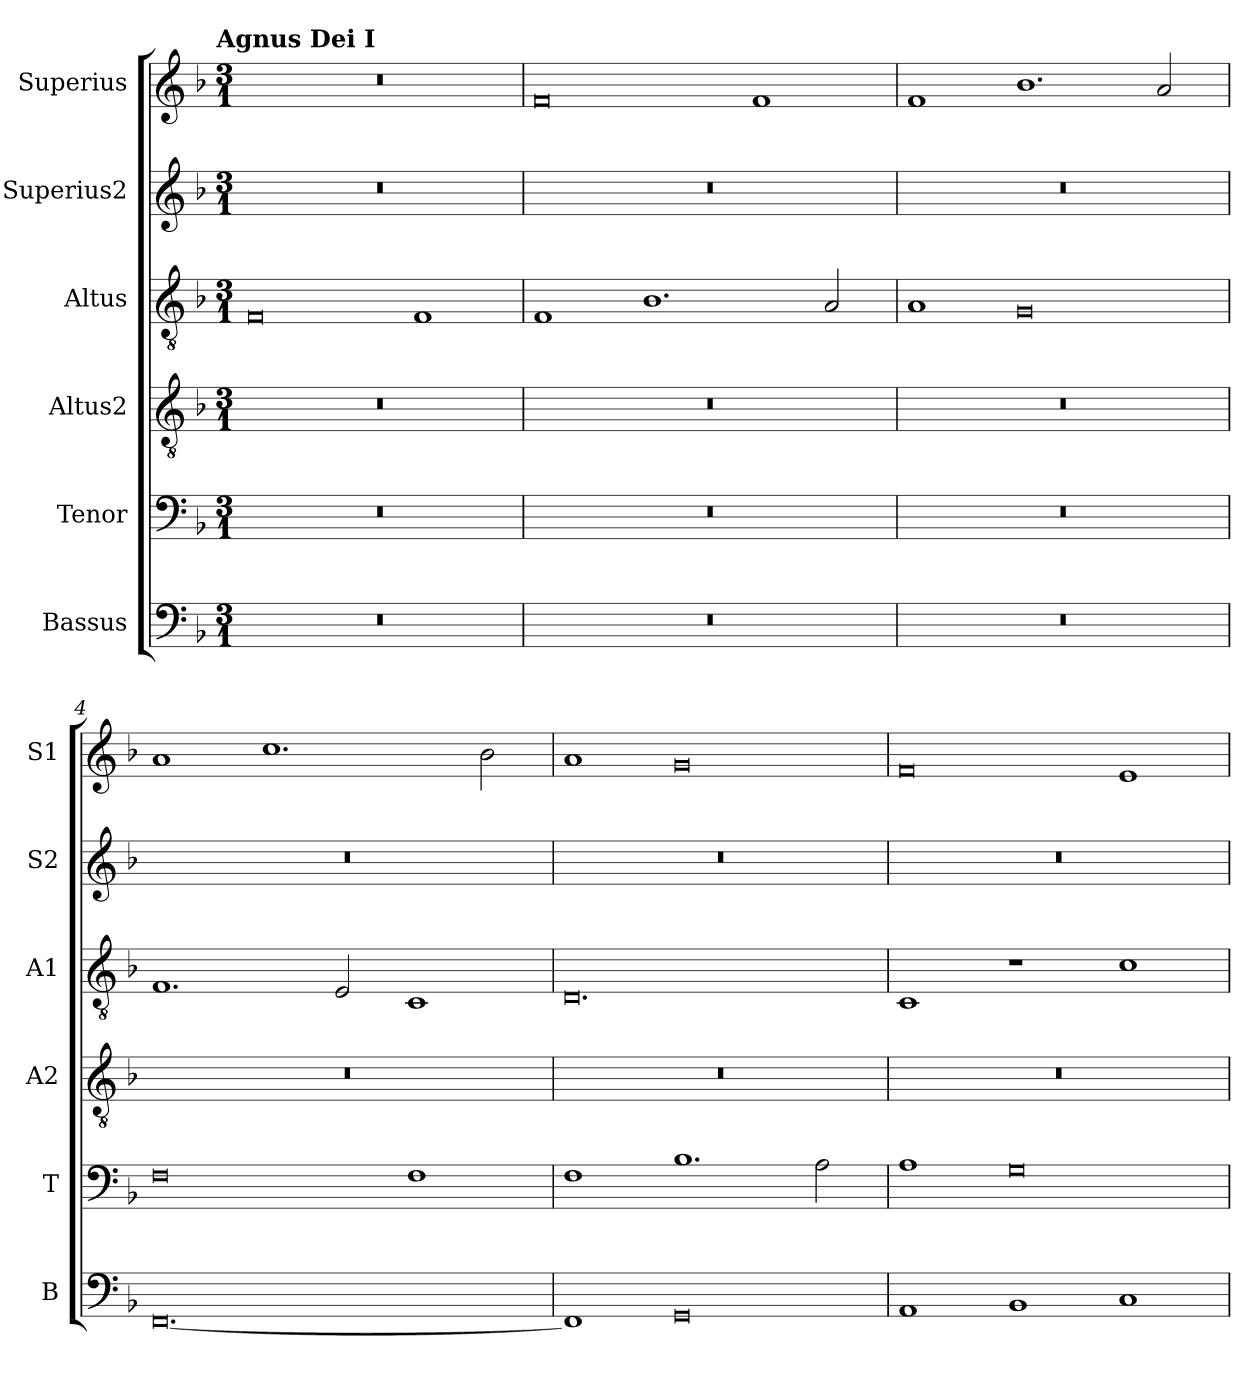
**kern	**kern	**kern	**kern	**kern	**kern
*part6	*part5	*part4	*part3	*part2	*part1
*staff6	*staff5	*staff4	*staff3	*staff2	*staff1
*I"Bassus	*I"Tenor	*I"Altus2	*I"Altus	*I"Superius2	*I"Superius
*I'B	*I'T	*I'A2	*I'A1	*I'S2	*I'S1
*clefF4	*clefF4	*clefGv2	*clefGv2	*clefG2	*clefG2
*k[b-]	*k[b-]	*k[b-]	*k[b-]	*k[b-]	*k[b-]
!!LO:TX:omd:t=Agnus Dei I
*M3/1	*M3/1	*M3/1	*M3/1	*M3/1	*M3/1
=1	=1	=1	=1	=1	=1
0.r	0.r	0.r	0F	0.r	0.r
.	.	.	1F	.	.
=2	=2	=2	=2	=2	=2
0.r	0.r	0.r	1F	0.r	0f
.	.	.	1.B-	.	.
.	.	.	.	.	1f
.	.	.	2A/	.	.
=3	=3	=3	=3	=3	=3
0.r	0.r	0.r	1A	0.r	1f
.	.	.	0G	.	1.b-
.	.	.	.	.	2a/
=4	=4	=4	=4	=4	=4
[0.FF	0F	0.r	1.F	0.r	1a
.	.	.	.	.	1.cc
.	.	.	2E/	.	.
.	1F	.	1C	.	.
.	.	.	.	.	2b-\
=5	=5	=5	=5	=5	=5
1FF]	1F	0.r	0.D	0.r	1a
0GG	1.B-	.	.	.	0g
.	2A\	.	.	.	.
=6	=6	=6	=6	=6	=6
1AA	1A	0.r	1C	0.r	0f
1BB-	0G	.	1r	.	.
1C	.	.	1c	.	1e
=	=	=	=	=	=
*-	*-	*-	*-	*-	*-
